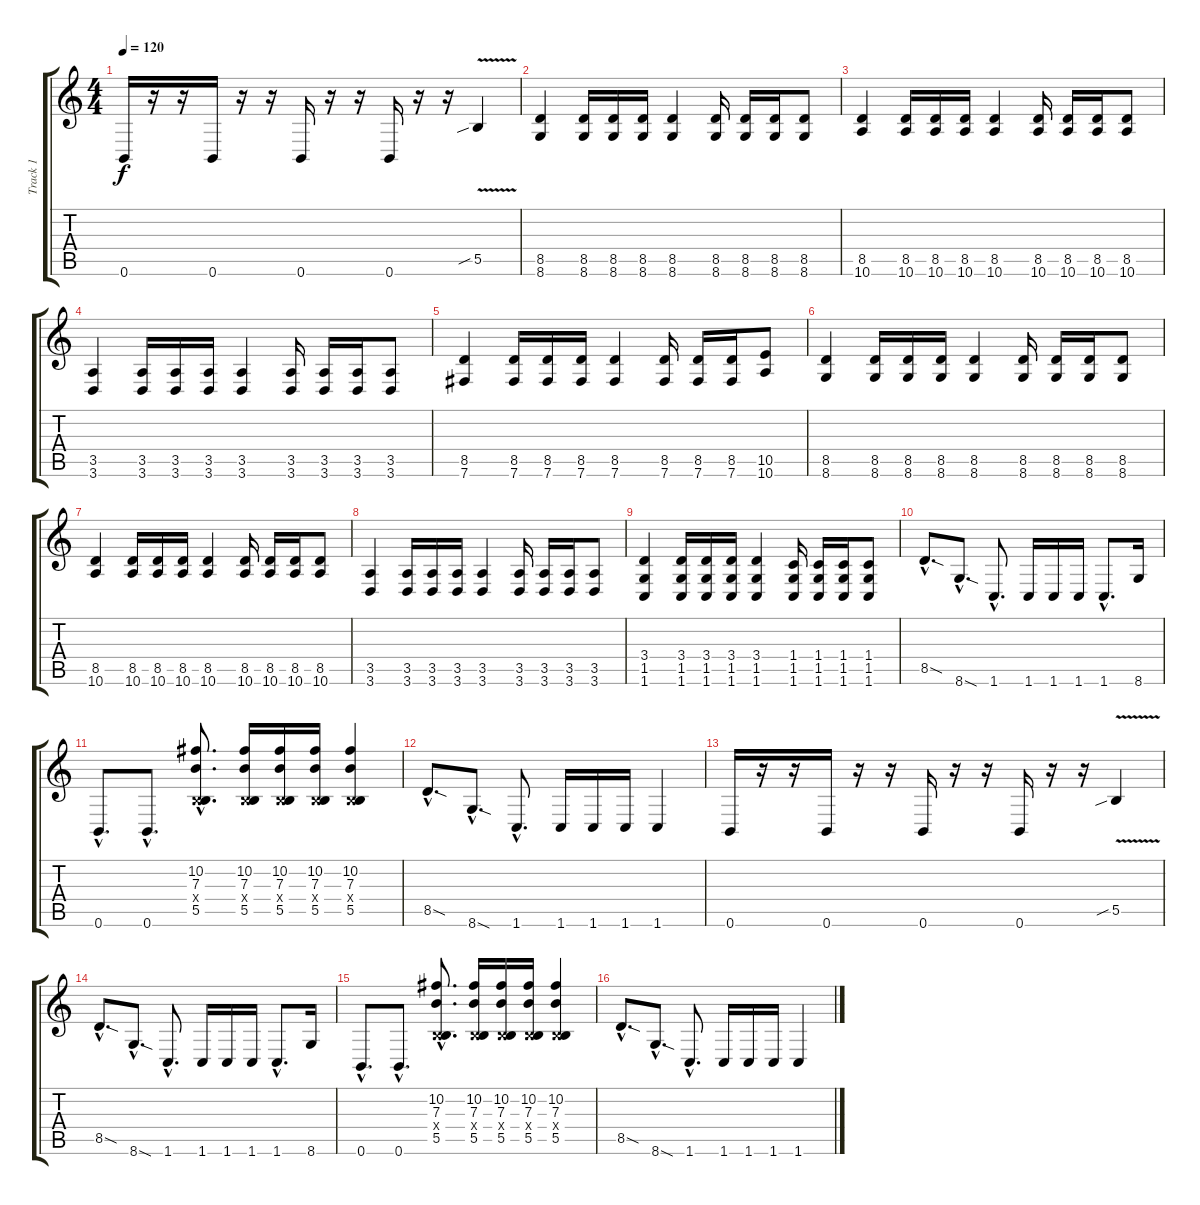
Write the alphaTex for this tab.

\track ("Track 1" "Track 1") {instrument distortionguitar}
\staff {score tabs}
\tuning (Db4 Ab3 E3 B2 Gb2 B1) {hide}
\ts (4 4)
\tempo 120
\clef g2
\ks c
0.6.16{dy f} r.16 r.16 0.6.16 r.16 r.16 0.6.16 r.16 r.16 0.6.16 r.16 r.16 5.5{v sib}.4 |
(8.5 8.6).4 (8.5 8.6).16 (8.5 8.6).16 (8.5 8.6).16 (8.5 8.6).4 (8.5 8.6).16 (8.5 8.6).16 (8.5 8.6).16 (8.5 8.6).8 |
(8.5 10.6).4 (8.5 10.6).16 (8.5 10.6).16 (8.5 10.6).16 (8.5 10.6).4 (8.5 10.6).16 (8.5 10.6).16 (8.5 10.6).16 (8.5 10.6).8 |
(3.5 3.6).4 (3.5 3.6).16 (3.5 3.6).16 (3.5 3.6).16 (3.5 3.6).4 (3.5 3.6).16 (3.5 3.6).16 (3.5 3.6).16 (3.5 3.6).8 |
(8.5 7.6).4 (8.5 7.6).16 (8.5 7.6).16 (8.5 7.6).16 (8.5 7.6).4 (8.5 7.6).16 (8.5 7.6).16 (8.5 7.6).16 (10.5 10.6).8 |
(8.5 8.6).4 (8.5 8.6).16 (8.5 8.6).16 (8.5 8.6).16 (8.5 8.6).4 (8.5 8.6).16 (8.5 8.6).16 (8.5 8.6).16 (8.5 8.6).8 |
(8.5 10.6).4 (8.5 10.6).16 (8.5 10.6).16 (8.5 10.6).16 (8.5 10.6).4 (8.5 10.6).16 (8.5 10.6).16 (8.5 10.6).16 (8.5 10.6).8 |
(3.5 3.6).4 (3.5 3.6).16 (3.5 3.6).16 (3.5 3.6).16 (3.5 3.6).4 (3.5 3.6).16 (3.5 3.6).16 (3.5 3.6).16 (3.5 3.6).8 |
(3.4 1.5 1.6).4 (3.4 1.5 1.6).16 (3.4 1.5 1.6).16 (3.4 1.5 1.6).16 (3.4 1.5 1.6).4 (1.4 1.5 1.6).16 (1.4 1.5 1.6).16 (1.4 1.5 1.6).16 (1.4 1.5 1.6).8 |
8.5{sod hac}.8{d} 8.6{sod hac}.8{d} 1.6{hac}.8{d} 1.6.16 1.6.16 1.6.16 1.6{hac}.8{d} 8.6.16 |
0.6{hac}.8{d} 0.6{hac}.8{d} (10.2{hac} 7.3{hac} 0.4{hac x} 5.5{hac}).8{d} (10.2 7.3 0.4{x} 5.5).16 (10.2 7.3 0.4{x} 5.5).16 (10.2 7.3 0.4{x} 5.5).16 (10.2 7.3 0.4{x} 5.5).4 |
8.5{sod hac}.8{d} 8.6{sod hac}.8{d} 1.6{hac}.8{d} 1.6.16 1.6.16 1.6.16 1.6.4 |
0.6.16 r.16 r.16 0.6.16 r.16 r.16 0.6.16 r.16 r.16 0.6.16 r.16 r.16 5.5{v sib}.4 |
8.5{sod hac}.8{d} 8.6{sod hac}.8{d} 1.6{hac}.8{d} 1.6.16 1.6.16 1.6.16 1.6{hac}.8{d} 8.6.16 |
0.6{hac}.8{d} 0.6{hac}.8{d} (10.2{hac} 7.3{hac} 0.4{hac x} 5.5{hac}).8{d} (10.2 7.3 0.4{x} 5.5).16 (10.2 7.3 0.4{x} 5.5).16 (10.2 7.3 0.4{x} 5.5).16 (10.2 7.3 0.4{x} 5.5).4 |
8.5{sod hac}.8{d} 8.6{sod hac}.8{d} 1.6{hac}.8{d} 1.6.16 1.6.16 1.6.16 1.6.4
